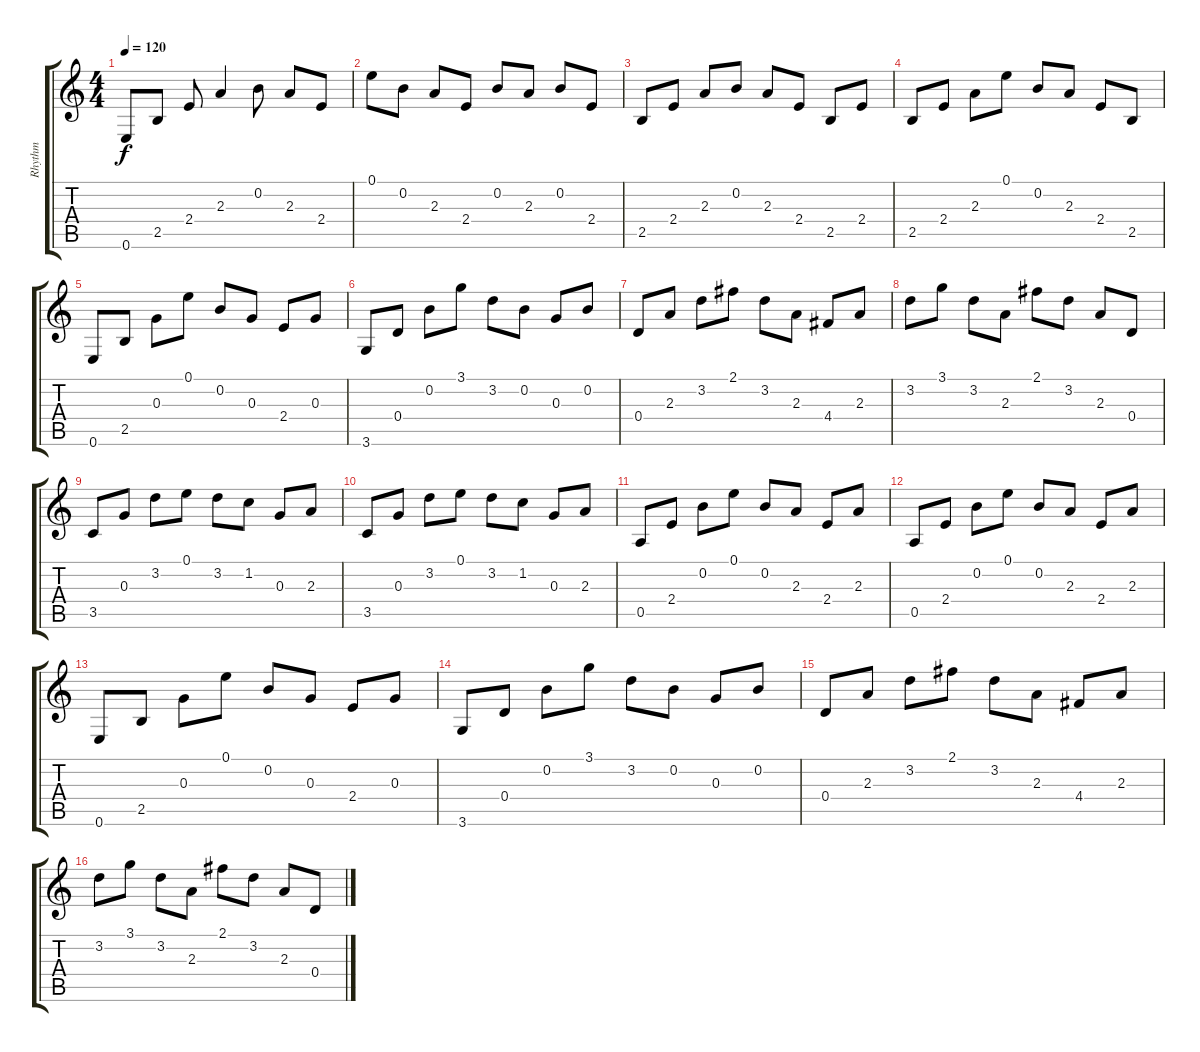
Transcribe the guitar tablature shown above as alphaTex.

\track ("Rhythm" "Rhythm") {instrument electricguitarjazz}
\staff {score tabs}
\tuning (E4 B3 G3 D3 A2 E2) {hide}
\ts (4 4)
\tempo 120
\clef g2
\ks c
0.6.8{dy f instrument electricguitarjazz} 2.5.8 2.4.8 2.3.4 0.2.8 2.3.8 2.4.8 |
0.1.8 0.2.8 2.3.8 2.4.8 0.2.8 2.3.8 0.2.8 2.4.8 |
2.5.8 2.4.8 2.3.8 0.2.8 2.3.8 2.4.8 2.5.8 2.4.8 |
2.5.8 2.4.8 2.3.8 0.1.8 0.2.8 2.3.8 2.4.8 2.5.8 |
0.6.8 2.5.8 0.3.8 0.1.8 0.2.8 0.3.8 2.4.8 0.3.8 |
3.6.8 0.4.8 0.2.8 3.1.8 3.2.8 0.2.8 0.3.8 0.2.8 |
0.4.8 2.3.8 3.2.8 2.1.8 3.2.8 2.3.8 4.4.8 2.3.8 |
3.2.8 3.1.8 3.2.8 2.3.8 2.1.8 3.2.8 2.3.8 0.4.8 |
3.5.8 0.3.8 3.2.8 0.1.8 3.2.8 1.2.8 0.3.8 2.3.8 |
3.5.8 0.3.8 3.2.8 0.1.8 3.2.8 1.2.8 0.3.8 2.3.8 |
0.5.8 2.4.8 0.2.8 0.1.8 0.2.8 2.3.8 2.4.8 2.3.8 |
0.5.8 2.4.8 0.2.8 0.1.8 0.2.8 2.3.8 2.4.8 2.3.8 |
0.6.8 2.5.8 0.3.8 0.1.8 0.2.8 0.3.8 2.4.8 0.3.8 |
3.6.8 0.4.8 0.2.8 3.1.8 3.2.8 0.2.8 0.3.8 0.2.8 |
0.4.8 2.3.8 3.2.8 2.1.8 3.2.8 2.3.8 4.4.8 2.3.8 |
3.2.8 3.1.8 3.2.8 2.3.8 2.1.8 3.2.8 2.3.8 0.4.8
